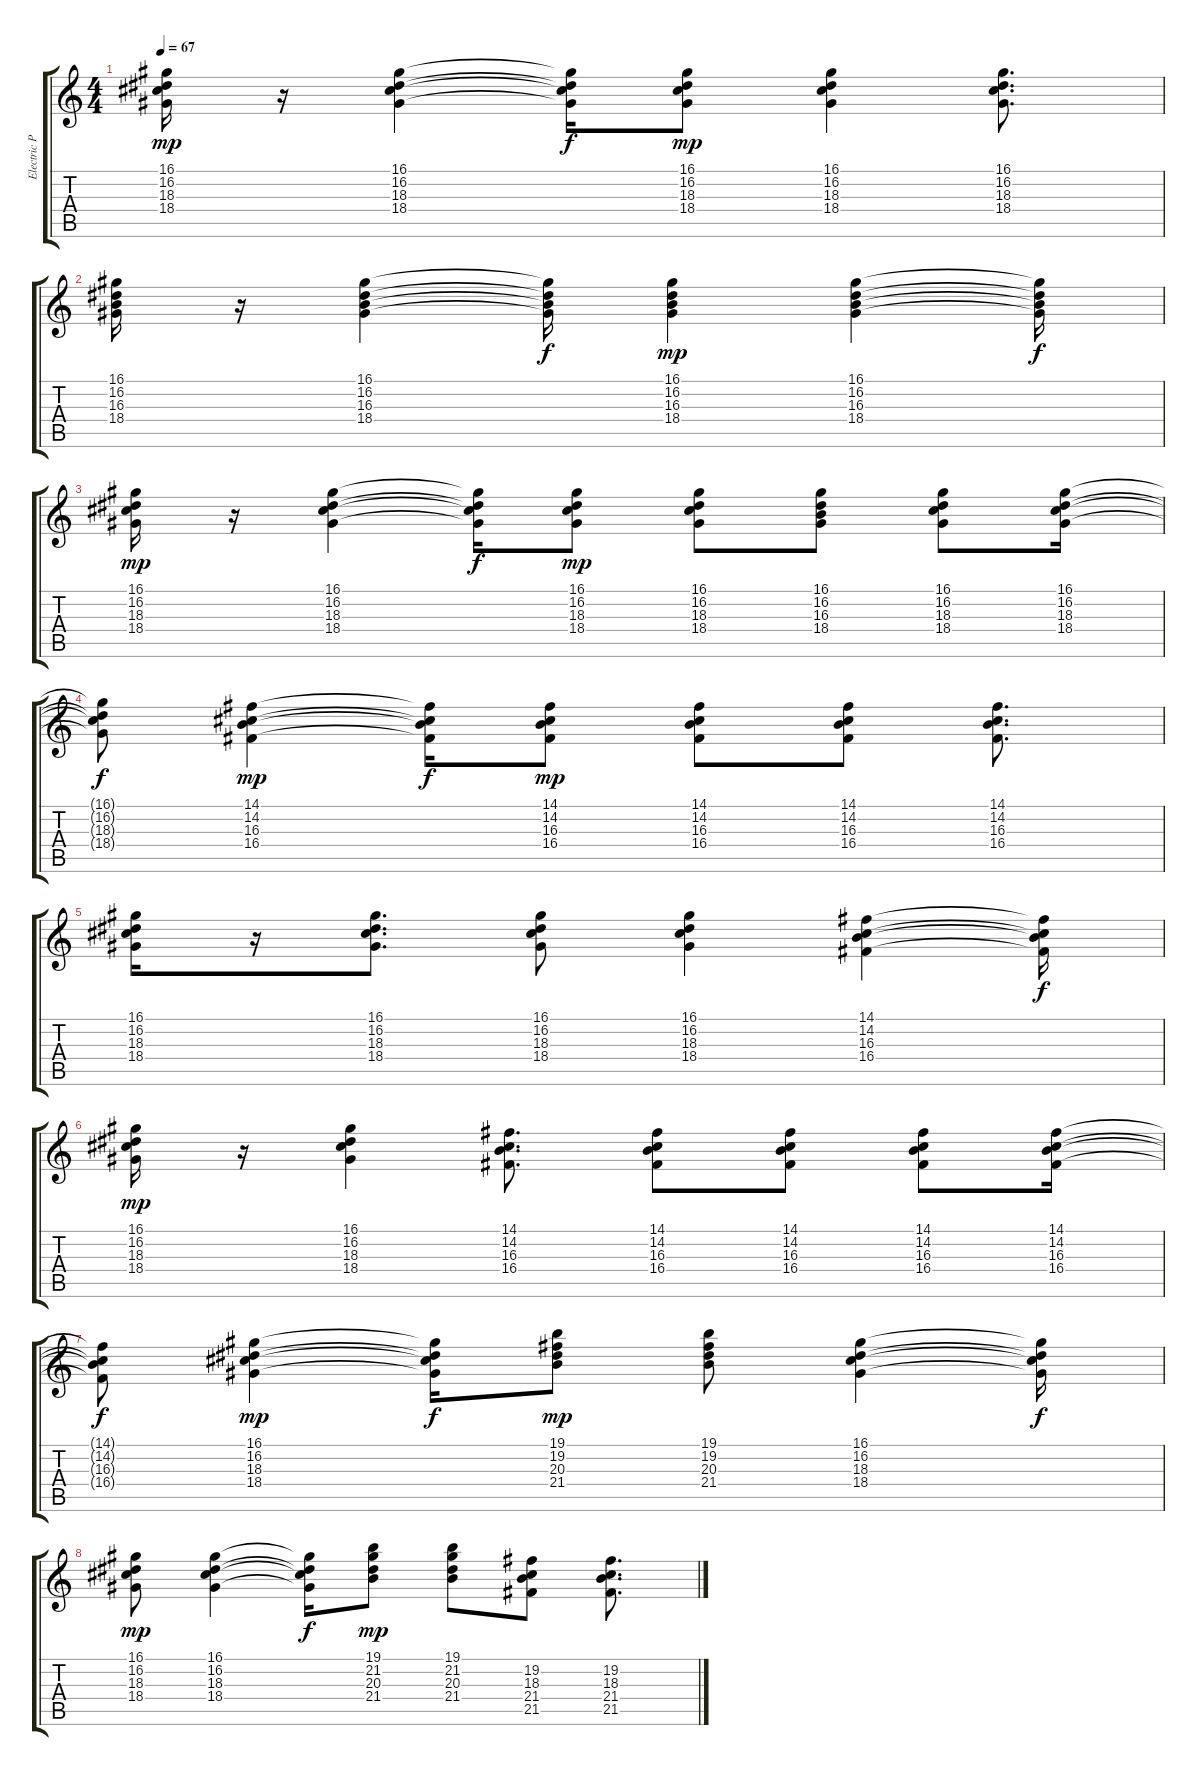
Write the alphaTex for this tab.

\track ("Electric Piano " "Electric P") {instrument ocarina}
\staff {score tabs}
\tuning (E4 B3 G3 D3 A2 E2) {hide}
\ts (4 4)
\tempo 67
\clef g2
\ks c
(16.1 16.2 18.3 18.4).16{dy mp} r.16 (16.1 16.2 18.3 18.4).4 (16.1{t} 16.2{t} 18.3{t} 18.4{t}).16{dy f} (16.1 16.2 18.3 18.4).8{dy mp} (16.1 16.2 18.3 18.4).4 (16.1 16.2 18.3 18.4).8{d} |
(16.1 16.2 16.3 18.4).16 r.16 (16.1 16.2 16.3 18.4).4 (16.1{t} 16.2{t} 16.3{t} 18.4{t}).16{dy f} (16.1 16.2 16.3 18.4).4{dy mp} (16.1 16.2 16.3 18.4).4 (16.1{t} 16.2{t} 16.3{t} 18.4{t}).16{dy f} |
(16.1 16.2 18.3 18.4).16{dy mp} r.16 (16.1 16.2 18.3 18.4).4 (16.1{t} 16.2{t} 18.3{t} 18.4{t}).16{dy f} (16.1 16.2 18.3 18.4).8{dy mp} (16.1 16.2 18.3 18.4).8 (16.1 16.2 16.3 18.4).8 (16.1 16.2 18.3 18.4).8 (16.1 16.2 18.3 18.4).16 |
(16.1{t} 16.2{t} 18.3{t} 18.4{t}).8{dy f} (14.1 14.2 16.3 16.4).4{dy mp} (14.1{t} 14.2{t} 16.3{t} 16.4{t}).16{dy f} (14.1 14.2 16.3 16.4).8{dy mp} (14.1 14.2 16.3 16.4).8 (14.1 14.2 16.3 16.4).8 (14.1 14.2 16.3 16.4).8{d} |
(16.1 16.2 18.3 18.4).16 r.16 (16.1 16.2 18.3 18.4).8{d} (16.1 16.2 18.3 18.4).8 (16.1 16.2 18.3 18.4).4 (14.1 14.2 16.3 16.4).4 (14.1{t} 14.2{t} 16.3{t} 16.4{t}).16{dy f} |
(16.1 16.2 18.3 18.4).16{dy mp} r.16 (16.1 16.2 18.3 18.4).4 (14.1 14.2 16.3 16.4).8{d} (14.1 14.2 16.3 16.4).8 (14.1 14.2 16.3 16.4).8 (14.1 14.2 16.3 16.4).8 (14.1 14.2 16.3 16.4).16 |
(14.1{t} 14.2{t} 16.3{t} 16.4{t}).8{dy f} (16.1 16.2 18.3 18.4).4{dy mp} (16.1{t} 16.2{t} 18.3{t} 18.4{t}).16{dy f} (19.1 19.2 20.3 21.4).8{dy mp} (19.1 19.2 20.3 21.4).8 (16.1 16.2 18.3 18.4).4 (16.1{t} 16.2{t} 18.3{t} 18.4{t}).16{dy f} |
(16.1 16.2 18.3 18.4).8{dy mp} (16.1 16.2 18.3 18.4).4 (16.1{t} 16.2{t} 18.3{t} 18.4{t}).16{dy f} (19.1 21.2 20.3 21.4).8{dy mp} (19.1 21.2 20.3 21.4).8 (19.2 18.3 21.4 21.5).8 (19.2 18.3 21.4 21.5).8{d}
